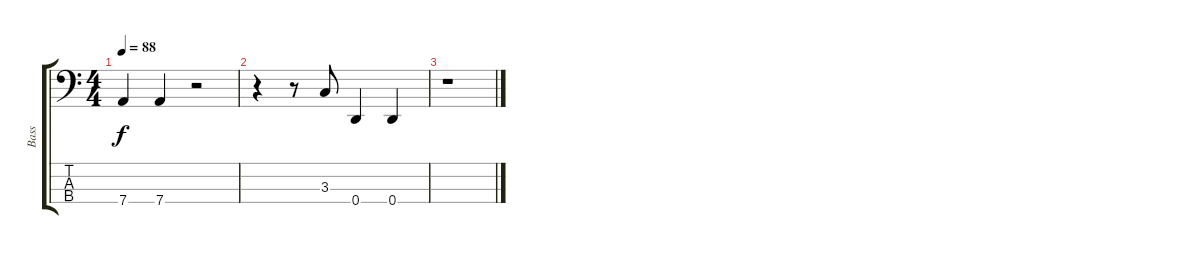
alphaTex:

\track ("Bass" "Bass") {instrument electricbassfinger}
\staff {score tabs}
\tuning (G2 D2 A1 D1) {hide}
\ts (4 4)
\tempo 88
\clef f4
\ks c
7.4.4{dy f} 7.4.4 r.2 |
r.4 r.8 3.3.8 0.4.4 0.4.4 |
r.1
